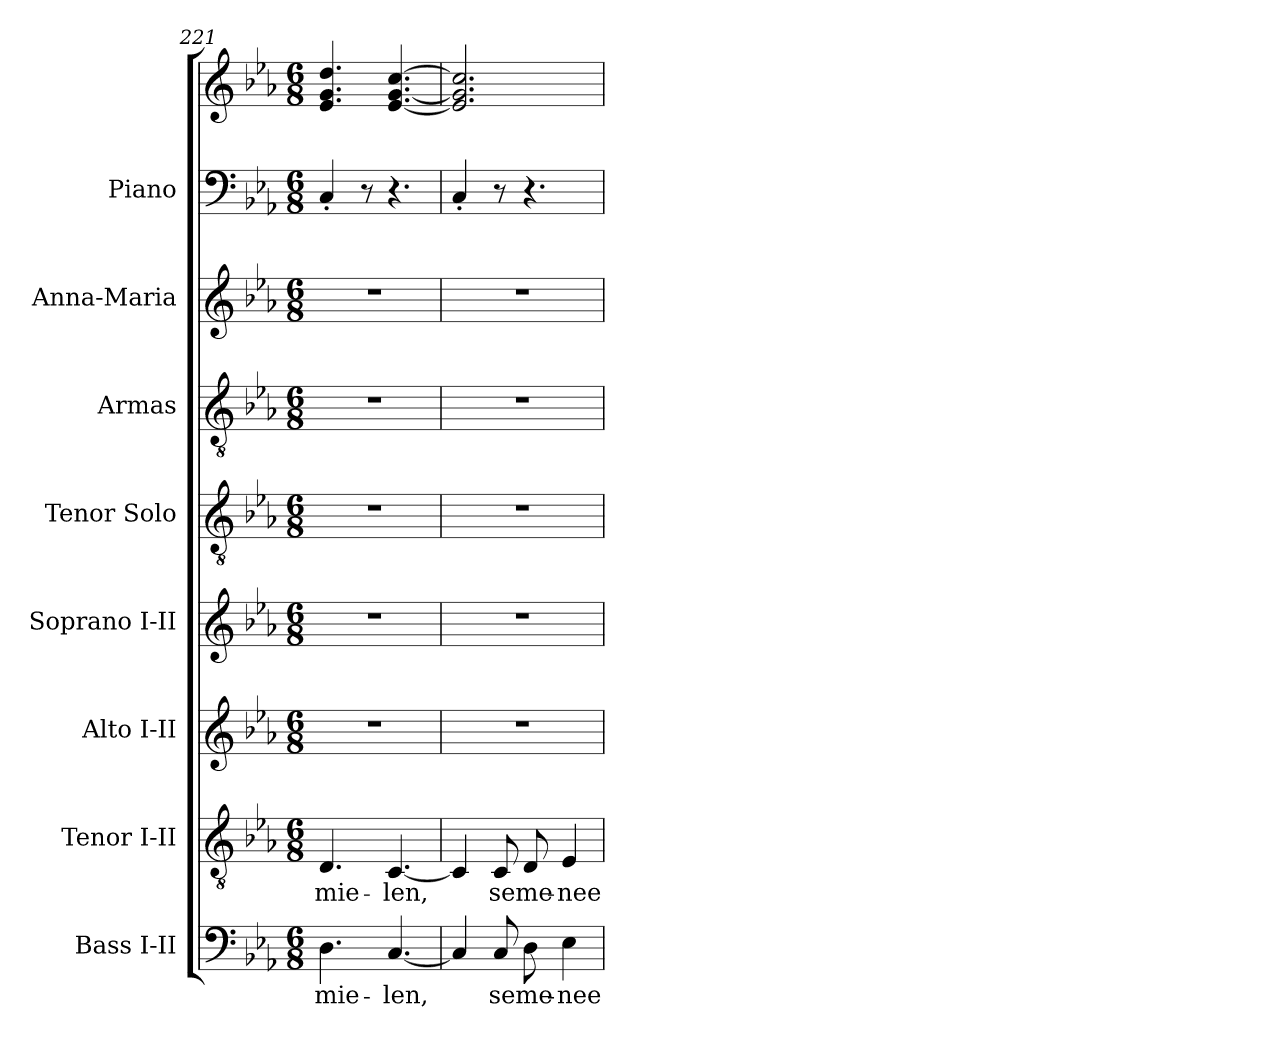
**kern	**text	**kern	**text	**kern	**kern	**kern	**kern	**kern	**kern	**kern
*part8	*part8	*part7	*part7	*part6	*part5	*part4	*part3	*part2	*part1	*part1
*staff9	*staff9	*staff8	*staff8	*staff7	*staff6	*staff5	*staff4	*staff3	*staff2	*staff1
*I"Bass I-II	*	*I"Tenor I-II	*	*I"Alto I-II	*I"Soprano I-II	*I"Tenor Solo	*I"Armas	*I"Anna-Maria	*I"Piano	*
*I'B.	*	*I'T.	*	*I'A.	*I'S.	*I'T. Solo	*I'Armas	*I'A-M	*I'Pno.	*
*clefF4	*	*clefGv2	*	*clefG2	*clefG2	*clefGv2	*clefGv2	*clefG2	*clefF4	*clefG2
*	*	*ITrd7c12	*	*	*	*ITrd7c12	*ITrd7c12	*	*	*
*k[b-e-a-]	*	*k[b-e-a-]	*	*k[b-e-a-]	*k[b-e-a-]	*k[b-e-a-]	*k[b-e-a-]	*k[b-e-a-]	*k[b-e-a-]	*k[b-e-a-]
*E-:	*	*E-:	*	*E-:	*E-:	*E-:	*E-:	*E-:	*E-:	*E-:
*M6/8	*	*M6/8	*	*M6/8	*M6/8	*M6/8	*M6/8	*M6/8	*M6/8	*M6/8
=221	=221	=221	=221	=221	=221	=221	=221	=221	=221	=221
!	!LO:LY:b:color=#000000	!	!	!	!	!	!	!	!	!
!	!	!	!LO:LY:b:color=#000000	!LO:N:vis=1	!LO:N:vis=1	!LO:N:vis=1	!LO:N:vis=1	!LO:N:vis=1	!	!
4.Di\	mie-	4.DDi/	mie-	2.r	2.r	2.r	2.r	2.r	4C'i/	4.e-i/ 4.gi 4.ddi
.	.	.	.	.	.	.	.	.	8r	.
!	!LO:LY:b:color=#000000	!	!	!	!	!	!	!	!	!
!	!	!	!LO:LY:b:color=#000000	!	!	!	!	!	!	!
[<4.Ci/	-len,	[<4.CCi/	-len,	.	.	.	.	.	4.r	[<4.e-i/ [<4.gi [>4.cci
=222	=222	=222	=222	=222	=222	=222	=222	=222	=222	=222
!	!	!	!	!LO:N:vis=1	!LO:N:vis=1	!LO:N:vis=1	!LO:N:vis=1	!LO:N:vis=1	!	!
4Ci/]	.	4CCi/]	.	2.r	2.r	2.r	2.r	2.r	4C'i/	2.e-i/] 2.gi] 2.cci]
!	!LO:LY:b:color=#000000	!	!	!	!	!	!	!	!	!
!	!	!	!LO:LY:b:color=#000000	!	!	!	!	!	!	!
8Ci/	se	8CCi/	se	.	.	.	.	.	8r	.
!	!LO:LY:b:color=#000000	!	!	!	!	!	!	!	!	!
!	!	!	!LO:LY:b:color=#000000	!	!	!	!	!	!	!
8Di\	me-	8DDi/	me-	.	.	.	.	.	4.r	.
!	!LO:LY:b:color=#000000	!	!	!	!	!	!	!	!	!
!	!	!	!LO:LY:b:color=#000000	!	!	!	!	!	!	!
4E-i\	-nee	4EE-i/	-nee	.	.	.	.	.	.	.
=	=	=	=	=	=	=	=	=	=	=
*-	*-	*-	*-	*-	*-	*-	*-	*-	*-	*-
